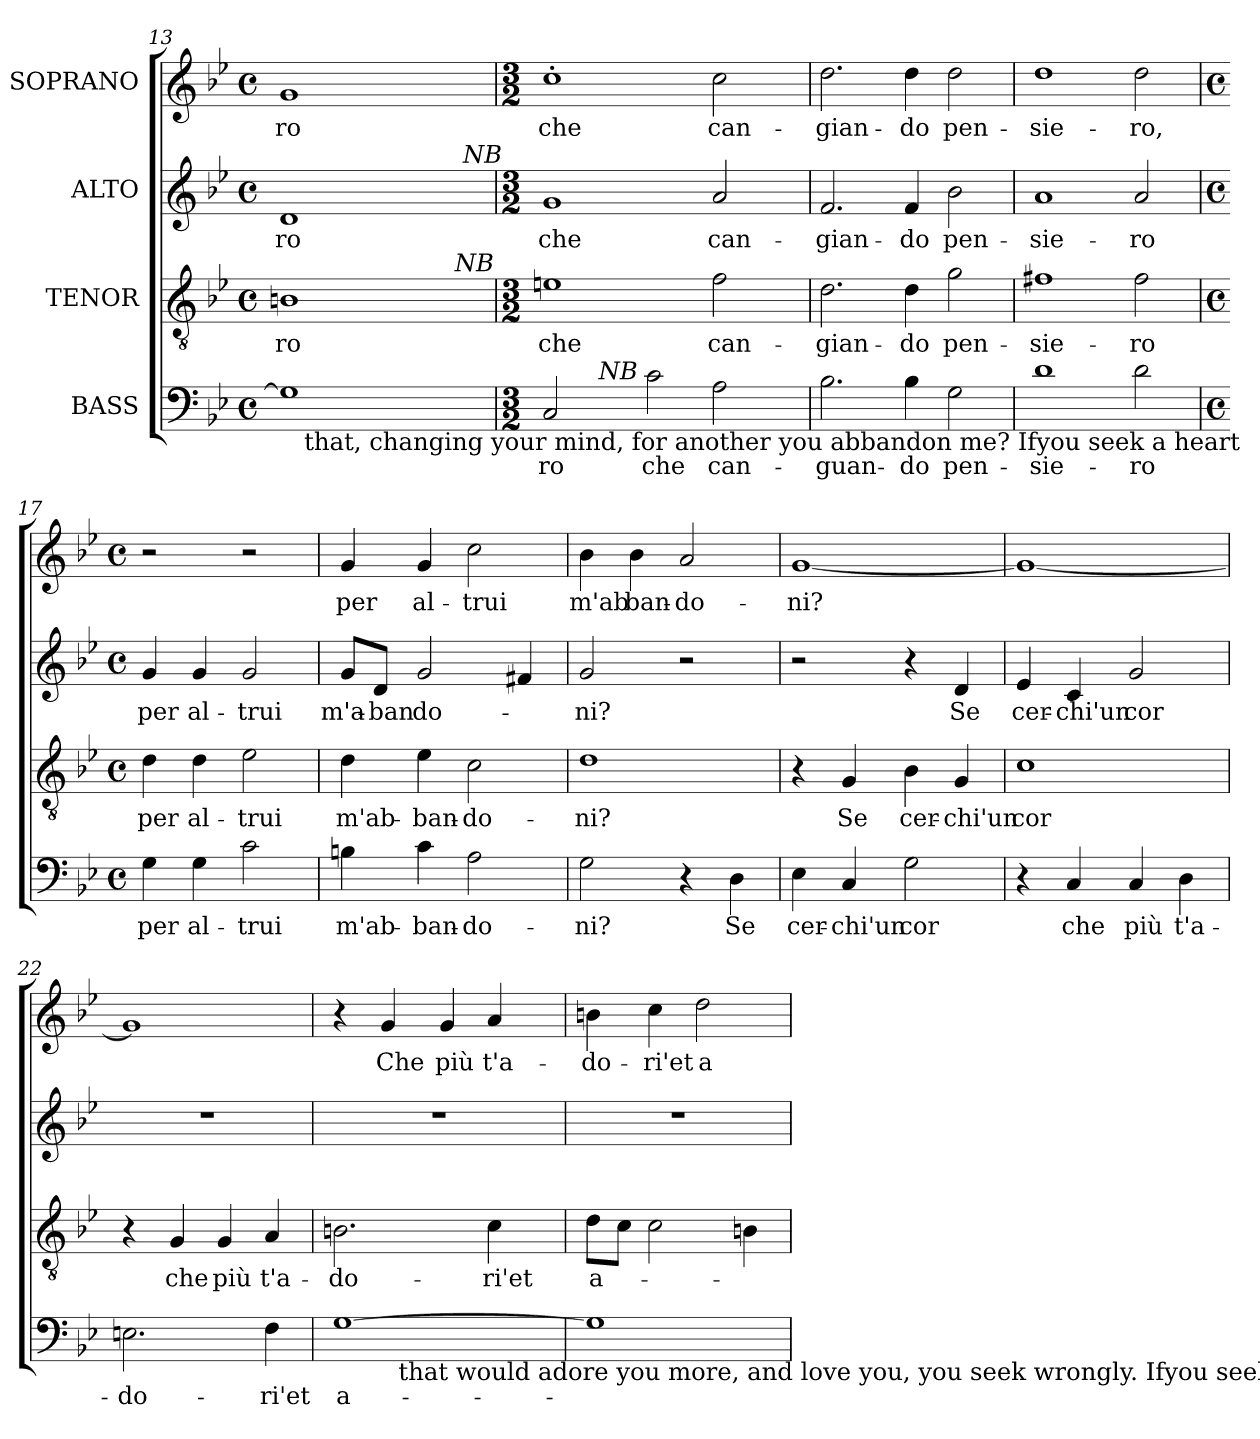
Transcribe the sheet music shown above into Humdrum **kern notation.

**kern	**text	**kern	**text	**kern	**text	**kern	**text
*part4	*part4	*part3	*part3	*part2	*part2	*part1	*part1
*staff4	*staff4	*staff3	*staff3	*staff2	*staff2	*staff1	*staff1
*I"BASS	*	*I"TENOR	*	*I"ALTO	*	*I"SOPRANO	*
*clefF4	*	*clefGv2	*	*clefG2	*	*clefG2	*
*k[b-e-]	*	*k[b-e-]	*	*k[b-e-]	*	*k[b-e-]	*
*B-:	*	*B-:	*	*B-:	*	*B-:	*
*M4/4	*	*M4/4	*	*M4/4	*	*M4/4	*
*met(c)	*	*met(c)	*	*met(c)	*	*met(c)	*
=13	=13	=13	=13	=13	=13	=13	=13
!	!	!	!LO:LY:b:cj	!	!LO:LY:b:cj	!	!LO:LY:b:cj
*^	*	*^	*	*^	*	*	*
1G]	16.ryy	.	1Bn	2..ryy	-ro	1d	2ryy	-ro	1g	-ro
!	!LO:TX:b:t=that, changing your mind, for another you abbandon me? Ifyou seek a heart	!	!	!	!	!	!	!	!	!
.	2ryy	.	.	.	.	.	.	.	.	.
.	.	.	.	.	.	.	4ryy	.	.	.
.	4ryy	.	.	.	.	.	.	.	.	.
.	.	.	.	.	.	.	8ryy	.	.	.
.	8ryy	.	.	.	.	.	.	.	.	.
!	!	!	!	!LO:TX:a:i:t=NB	!	!	!	!	!	!
.	.	.	.	8ryy	.	.	64ryy	.	.	.
!	!	!	!	!	!	!	!LO:TX:a:i:t=NB	!	!	!
.	.	.	.	.	.	.	16..ryy	.	.	.
.	32ryy	.	.	.	.	.	.	.	.	.
*	*	*	*v	*v	*	*	*	*	*	*
*	*	*	*	*	*v	*v	*	*	*
=14	=14	=14	=14	=14	=14	=14	=14	=14
*M3/2	*	*	*M3/2	*	*M3/2	*	*M3/2	*
*	*	*	*^	*	*^	*	*	*
!	!	!LO:LY:b:cj	!	!	!LO:LY:b:cj	!	!	!LO:LY:b:cj	!	!LO:LY:b:cj
*	*	*	*v	*v	*	*	*	*	*	*
*	*	*	*	*	*v	*v	*	*	*
2C/	8ryy	-ro	1en	che	1g	che	1cc'>	che
.	16ryy	.	.	.	.	.	.	.
.	64ryy	.	.	.	.	.	.	.
!	!LO:TX:a:i:t=NB	!	!	!	!	!	!	!
.	1ryy	.	.	.	.	.	.	.
!	!	!LO:LY:b:cj	!	!	!	!	!	!
2c\	.	che	.	.	.	.	.	.
!	!	!LO:LY:b:cj	!	!LO:LY:b:cj	!	!LO:LY:b:cj	!	!LO:LY:b:cj
2A\	.	can-	2f\	can-	2a/	can-	2cc\	can-
.	4ryy	.	.	.	.	.	.	.
.	32.ryy	.	.	.	.	.	.	.
=15	=15	=15	=15	=15	=15	=15	=15	=15
!	!	!LO:LY:b:cj	!	!LO:LY:b:cj	!	!LO:LY:b:cj	!	!LO:LY:b:cj
*v	*v	*	*	*	*	*	*	*
2.B-\	-guan-	2.d\	-gian-	2.f/	-gian-	2.dd\	-gian-
!	!LO:LY:b:cj	!	!LO:LY:b:cj	!	!LO:LY:b:cj	!	!LO:LY:b:cj
4B-\	-do	4d\	-do	4f/	-do	4dd\	-do
!	!LO:LY:b:cj	!	!LO:LY:b:cj	!	!LO:LY:b:cj	!	!LO:LY:b:cj
2G\	pen-	2g\	pen-	2b-\	pen-	2dd\	pen-
=16	=16	=16	=16	=16	=16	=16	=16
!	!LO:LY:b:cj	!	!LO:LY:b:cj	!	!LO:LY:b:cj	!	!LO:LY:b:cj
1d	-sie-	1f#X	-sie-	1a	-sie-	1dd	-sie-
!	!LO:LY:b:cj	!	!LO:LY:b:cj	!	!LO:LY:b:cj	!	!LO:LY:b:cj
2d\	-ro	2f#\	-ro	2a/	-ro	2dd\	-ro,
=17	=17	=17	=17	=17	=17	=17	=17
*M4/4	*	*M4/4	*	*M4/4	*	*M4/4	*
*met(c)	*	*met(c)	*	*met(c)	*	*met(c)	*
!	!LO:LY:b:cj	!	!LO:LY:b:cj	!	!LO:LY:b:cj	!	!
4G\	per	4d\	per	4g/	per	2r	.
!	!LO:LY:b	!	!LO:LY:b	!	!LO:LY:b	!	!
4G\	al-	4d\	al-	4g/	al-	.	.
!	!LO:LY:b:cj	!	!LO:LY:b:cj	!	!LO:LY:b:cj	!	!
2c\	-trui	2e-\	-trui	2g/	-trui	2r	.
!!LO:LB:g=z
=18	=18	=18	=18	=18	=18	=18	=18
!	!LO:LY:b:cj	!	!LO:LY:b:cj	!	!LO:LY:b	!	!LO:LY:b:cj
4Bn\	m'ab-	4d\	m'ab-	8g/L	m'a-	4g/	per
!	!	!	!	!	!LO:LY:b:rj	!	!
.	.	.	.	8d/J	-ban	.	.
!	!LO:LY:b	!	!LO:LY:b	!	!LO:LY:b:cj	!	!LO:LY:b:cj
4c\	-ban-	4e-\	-ban-	2g/	do-	4g/	al-
!	!LO:LY:b:rj	!	!LO:LY:b:rj	!	!	!	!LO:LY:b:cj
2A\	-do-	2c\	-do-	.	.	2cc\	-trui
.	.	.	.	4f#X/	.	.	.
=19	=19	=19	=19	=19	=19	=19	=19
!	!LO:LY:b:cj	!	!LO:LY:b:cj	!	!LO:LY:b:cj	!	!LO:LY:b:cj
2G\	-ni?	1d	-ni?	2g/	-ni?	4b-\	m'ab
!	!	!	!	!	!	!	!LO:LY:b
.	.	.	.	.	.	4b-\	ban-
!	!	!	!	!	!	!	!LO:LY:b:rj
4r	.	.	.	2r	.	2a/	-do-
!	!LO:LY:b:cj	!	!	!	!	!	!
4D\	Se	.	.	.	.	.	.
=20	=20	=20	=20	=20	=20	=20	=20
!	!LO:LY:b	!	!	!	!	!	!LO:LY:b:cj
4E-\	cer-	4r	.	2r	.	[<1g	-ni?
!	!LO:LY:b:cj	!	!LO:LY:b:cj	!	!	!	!
4C/	-chi'un	4G/	Se	.	.	.	.
!	!LO:LY:b:cj	!	!LO:LY:b	!	!	!	!
2G\	cor	4B-\	cer-	4r	.	.	.
!	!	!	!LO:LY:b:cj	!	!LO:LY:b:cj	!	!
.	.	4G/	-chi'un	4d/	Se	.	.
=21	=21	=21	=21	=21	=21	=21	=21
!	!	!	!LO:LY:b:cj	!	!LO:LY:b	!	!
4r	.	1c	cor	4e-/	cer-	1g_<	.
!	!LO:LY:b:cj	!	!	!	!LO:LY:b:cj	!	!
4C/	che	.	.	4c/	-chi'un	.	.
!	!LO:LY:b:cj	!	!	!	!LO:LY:b:cj	!	!
4C/	più	.	.	2g/	cor	.	.
!	!LO:LY:b:cj	!	!	!	!	!	!
4D\	t'a-	.	.	.	.	.	.
=22	=22	=22	=22	=22	=22	=22	=22
!	!LO:LY:b:cj	!	!	!	!	!	!
2.En\	-do-	4r	.	1r	.	1g]	.
!	!	!	!LO:LY:b:cj	!	!	!	!
.	.	4G/	che	.	.	.	.
!	!	!	!LO:LY:b:cj	!	!	!	!
.	.	4G/	più	.	.	.	.
!	!LO:LY:b:cj	!	!LO:LY:b:cj	!	!	!	!
4F\	-ri'et	4A/	t'a-	.	.	.	.
!!LO:PB:g=z
=23	=23	=23	=23	=23	=23	=23	=23
!	!LO:LY:b:rj	!	!LO:LY:b:cj	!	!	!	!
*^	*	*	*	*	*	*	*
[>1G	4ryy	a-	2.Bn\	-do-	1r	.	4r	.
!	!	!	!	!	!	!	!	!LO:LY:b:cj
.	32.ryy	.	.	.	.	.	4g/	Che
!	!LO:TX:b:t=that would adore you more, and love you, you seek wrongly. Ifyou seek loyalty, look at my faith	!	!	!	!	!	!	!
.	2ryy	.	.	.	.	.	.	.
!	!	!	!	!	!	!	!	!LO:LY:b:cj
.	.	.	.	.	.	.	4g/	più
!	!	!	!	!LO:LY:b:cj	!	!	!	!LO:LY:b:cj
.	.	.	4c\	-ri'et	.	.	4a/	t'a-
.	8ryy	.	.	.	.	.	.	.
.	16ryy	.	.	.	.	.	.	.
.	64ryy	.	.	.	.	.	.	.
=24	=24	=24	=24	=24	=24	=24	=24	=24
!	!	!	!	!LO:LY:b:cj	!	!	!	!LO:LY:b:cj
*v	*v	*	*	*	*	*	*	*
1G]	.	8d\L	a-	1r	.	4bn\	-do-
.	.	8c\J	.	.	.	.	.
!	!	!	!	!	!	!	!LO:LY:b:cj
.	.	2c\	.	.	.	4cc\	-ri'et
!	!	!	!	!	!	!	!LO:LY:b:cj
.	.	.	.	.	.	2dd\	a-
.	.	4Bn\	.	.	.	.	.
=	=	=	=	=	=	=	=
*-	*-	*-	*-	*-	*-	*-	*-
